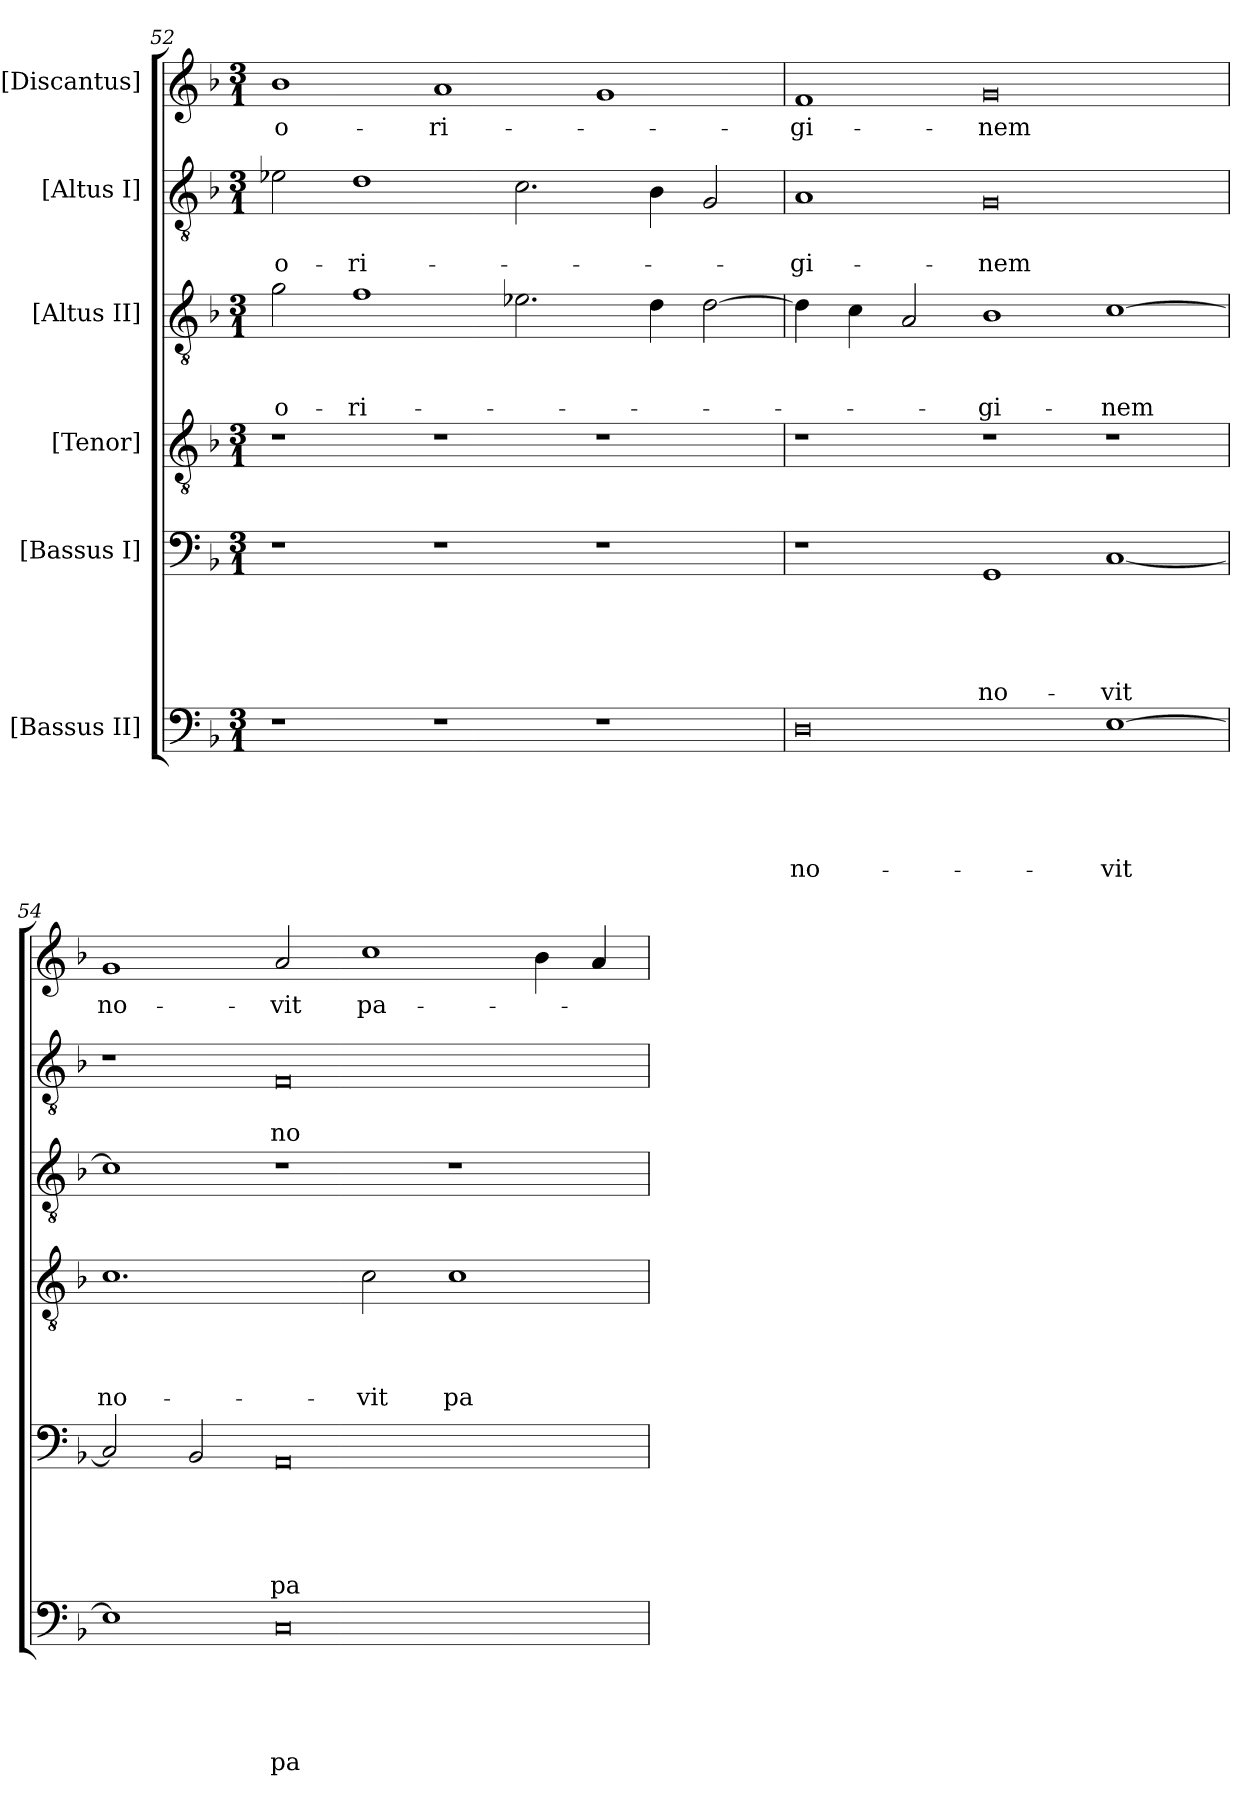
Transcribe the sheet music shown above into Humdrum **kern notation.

**kern	**text	**text	**text	**text	**text	**kern	**text	**text	**text	**text	**text	**kern	**text	**text	**text	**text	**kern	**text	**text	**text	**kern	**text	**text	**kern	**text
*part6	*part6	*part6	*part6	*part6	*part6	*part5	*part5	*part5	*part5	*part5	*part5	*part4	*part4	*part4	*part4	*part4	*part3	*part3	*part3	*part3	*part2	*part2	*part2	*part1	*part1
*staff6	*staff6	*staff6	*staff6	*staff6	*staff6	*staff5	*staff5	*staff5	*staff5	*staff5	*staff5	*staff4	*staff4	*staff4	*staff4	*staff4	*staff3	*staff3	*staff3	*staff3	*staff2	*staff2	*staff2	*staff1	*staff1
*I"[Bassus II]	*	*	*	*	*	*I"[Bassus I]	*	*	*	*	*	*I"[Tenor]	*	*	*	*	*I"[Altus II]	*	*	*	*I"[Altus I]	*	*	*I"[Discantus]	*
*clefF4	*	*	*	*	*	*clefF4	*	*	*	*	*	*clefGv2	*	*	*	*	*clefGv2	*	*	*	*clefGv2	*	*	*clefG2	*
*k[b-]	*	*	*	*	*	*k[b-]	*	*	*	*	*	*k[b-]	*	*	*	*	*k[b-]	*	*	*	*k[b-]	*	*	*k[b-]	*
*M3/1	*	*	*	*	*	*M3/1	*	*	*	*	*	*M3/1	*	*	*	*	*M3/1	*	*	*	*M3/1	*	*	*M3/1	*
=52	=52	=52	=52	=52	=52	=52	=52	=52	=52	=52	=52	=52	=52	=52	=52	=52	=52	=52	=52	=52	=52	=52	=52	=52	=52
1r	.	.	.	.	.	1r	.	.	.	.	.	1r	.	.	.	.	2g\	.	.	o-	2e-X\	.	o-	1b-\	o-
.	.	.	.	.	.	.	.	.	.	.	.	.	.	.	.	.	1f/	.	.	-ri-	1d/	.	-ri-	.	.
1r	.	.	.	.	.	1r	.	.	.	.	.	1r	.	.	.	.	.	.	.	.	.	.	.	1a/	-ri-
.	.	.	.	.	.	.	.	.	.	.	.	.	.	.	.	.	2.e-X\	.	.	.	2.c\	.	.	.	.
1r	.	.	.	.	.	1r	.	.	.	.	.	1r	.	.	.	.	.	.	.	.	.	.	.	1g/	.
.	.	.	.	.	.	.	.	.	.	.	.	.	.	.	.	.	4d\	.	.	.	4B-\	.	.	.	.
.	.	.	.	.	.	.	.	.	.	.	.	.	.	.	.	.	[2d\	.	.	.	2G/	.	.	.	.
=53	=53	=53	=53	=53	=53	=53	=53	=53	=53	=53	=53	=53	=53	=53	=53	=53	=53	=53	=53	=53	=53	=53	=53	=53	=53
0D\	.	.	.	.	no-	1r	.	.	.	.	.	1r	.	.	.	.	4d\]	.	.	.	1A/	.	-gi-	1f/	-gi-
.	.	.	.	.	.	.	.	.	.	.	.	.	.	.	.	.	4c\	.	.	.	.	.	.	.	.
.	.	.	.	.	.	.	.	.	.	.	.	.	.	.	.	.	2A/	.	.	.	.	.	.	.	.
.	.	.	.	.	.	1GG/	.	.	.	.	no-	1r	.	.	.	.	1B-\	.	.	-gi-	0G/	.	-nem	0g/	-nem
[1E\	.	.	.	.	-vit	[1C/	.	.	.	.	-vit	1r	.	.	.	.	[1c\	.	.	-nem	.	.	.	.	.
=54	=54	=54	=54	=54	=54	=54	=54	=54	=54	=54	=54	=54	=54	=54	=54	=54	=54	=54	=54	=54	=54	=54	=54	=54	=54
1E\]	.	.	.	.	.	2C/]	.	.	.	.	.	1.c/	.	.	.	no-	1c\]	.	.	.	1r	.	.	1g/	no-
.	.	.	.	.	.	2BB-/	.	.	.	.	.	.	.	.	.	.	.	.	.	.	.	.	.	.	.
0C/	.	.	.	.	pa-	0AA/	.	.	.	.	pa-	.	.	.	.	.	1r	.	.	.	0F/	.	no-	2a/	-vit
.	.	.	.	.	.	.	.	.	.	.	.	2c\	.	.	.	-vit	.	.	.	.	.	.	.	1cc\	pa-
.	.	.	.	.	.	.	.	.	.	.	.	1c/	.	.	.	pa-	1r	.	.	.	.	.	.	.	.
.	.	.	.	.	.	.	.	.	.	.	.	.	.	.	.	.	.	.	.	.	.	.	.	4b-\	.
.	.	.	.	.	.	.	.	.	.	.	.	.	.	.	.	.	.	.	.	.	.	.	.	4a/	.
=	=	=	=	=	=	=	=	=	=	=	=	=	=	=	=	=	=	=	=	=	=	=	=	=	=
*-	*-	*-	*-	*-	*-	*-	*-	*-	*-	*-	*-	*-	*-	*-	*-	*-	*-	*-	*-	*-	*-	*-	*-	*-	*-
